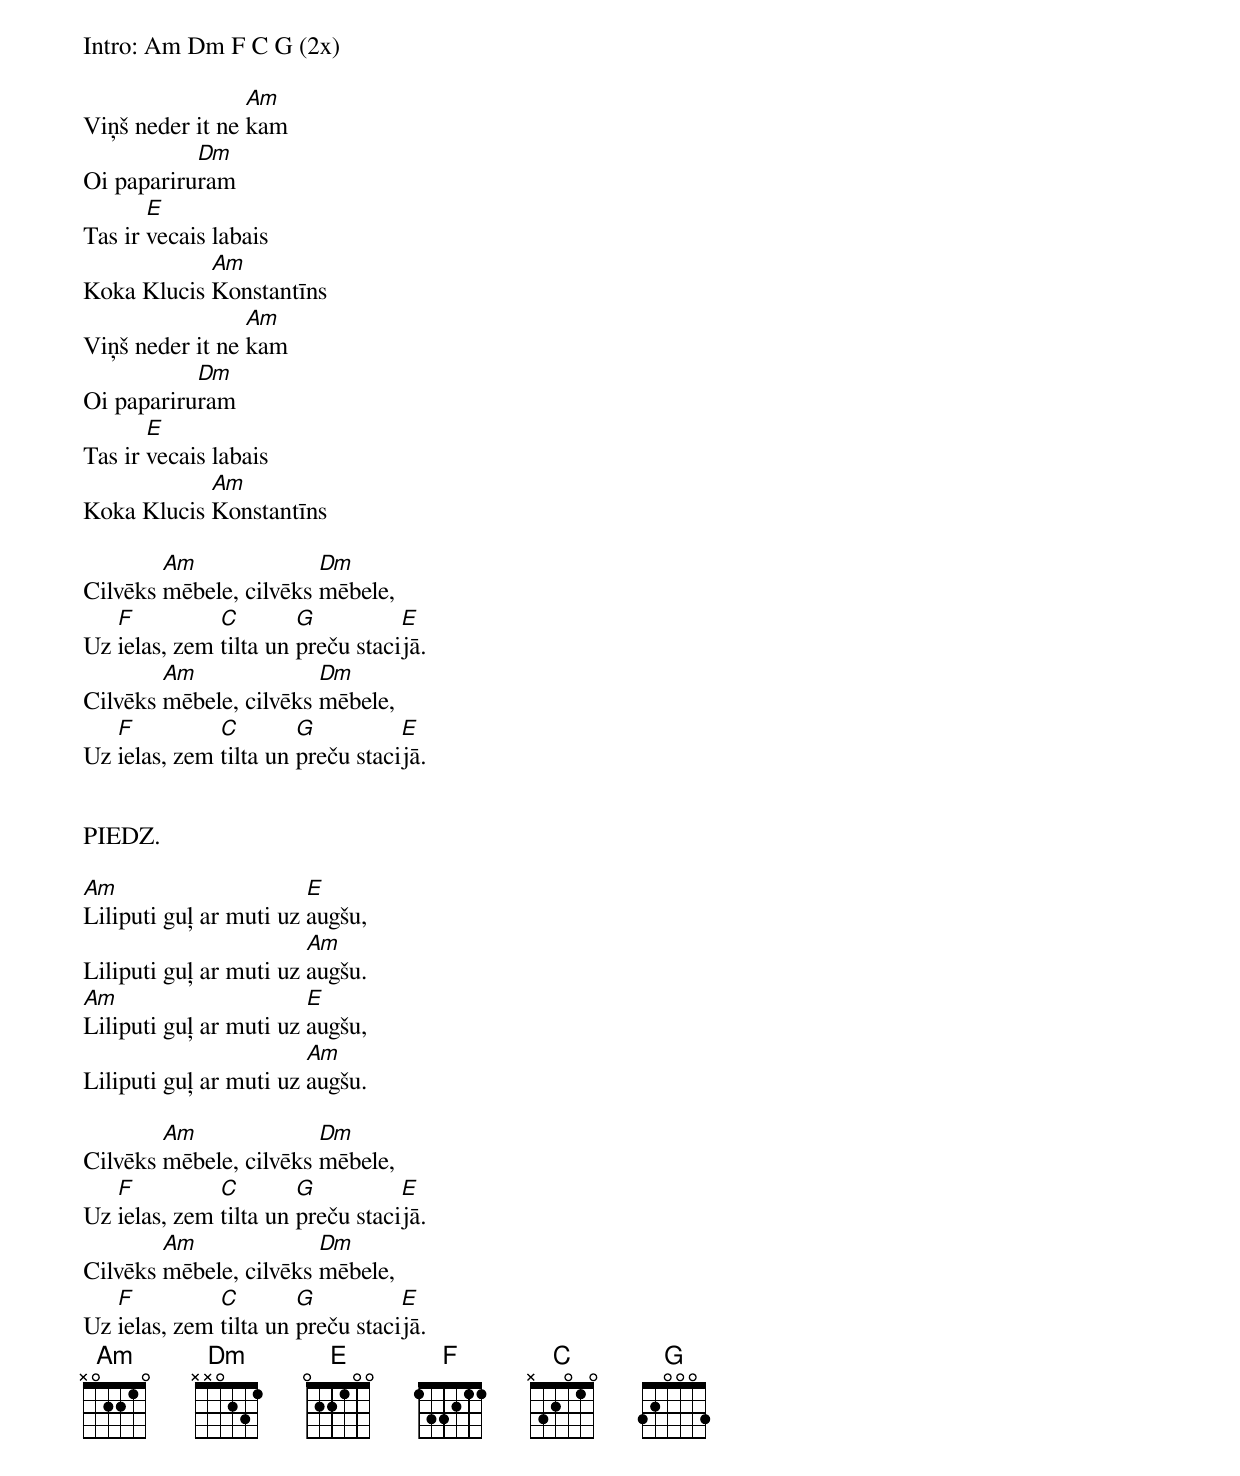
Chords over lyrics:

Intro: Am Dm F C G (2x)

                 Am
Viņš neder it ne kam
           Dm
Oi papariruram
       E
Tas ir vecais labais
            Am
Koka Klucis Konstantīns
                 Am
Viņš neder it ne kam
           Dm
Oi papariruram
       E
Tas ir vecais labais
            Am
Koka Klucis Konstantīns

        Am              Dm
Cilvēks mēbele, cilvēks mēbele,
   F          C        G          E
Uz ielas, zem tilta un preču stacijā.
        Am              Dm
Cilvēks mēbele, cilvēks mēbele,
   F          C        G          E
Uz ielas, zem tilta un preču stacijā.


PIEDZ.

Am                      E
Liliputi guļ ar muti uz augšu,
                        Am
Liliputi guļ ar muti uz augšu.
Am                      E
Liliputi guļ ar muti uz augšu,
                        Am
Liliputi guļ ar muti uz augšu.

        Am              Dm
Cilvēks mēbele, cilvēks mēbele,
   F          C        G          E
Uz ielas, zem tilta un preču stacijā.
        Am              Dm
Cilvēks mēbele, cilvēks mēbele,
   F          C        G          E
Uz ielas, zem tilta un preču stacijā.
